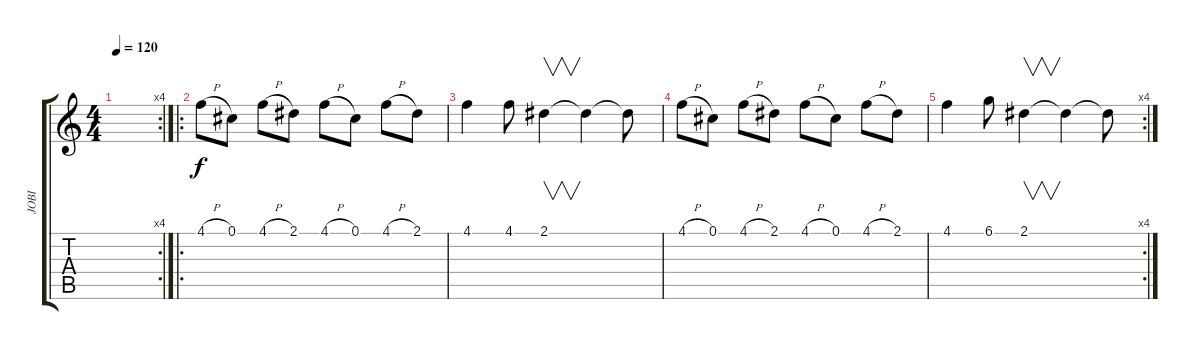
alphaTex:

\track ("JOBI" "JOBI") {instrument overdrivenguitar}
\staff {score tabs}
\tuning (Db4 Ab3 E3 B2 Gb2 B1) {hide}
\rc 4
\ts (4 4)
\tempo 120
\clef g2
\ks c
|
\ro
4.1{h}.8{volume 16 balance 0 instrument overdrivenguitar} 0.1.8 4.1{h}.8 2.1.8 4.1{h}.8 0.1.8 4.1{h}.8 2.1.8 |
4.1.4 4.1.8 2.1.4{v} 2.1{t}.4 2.1{t}.8 |
4.1{h}.8 0.1.8 4.1{h}.8 2.1.8 4.1{h}.8 0.1.8 4.1{h}.8 2.1.8 |
\rc 4
4.1.4 6.1.8 2.1.4{v} 2.1{t}.4 2.1{t}.8
